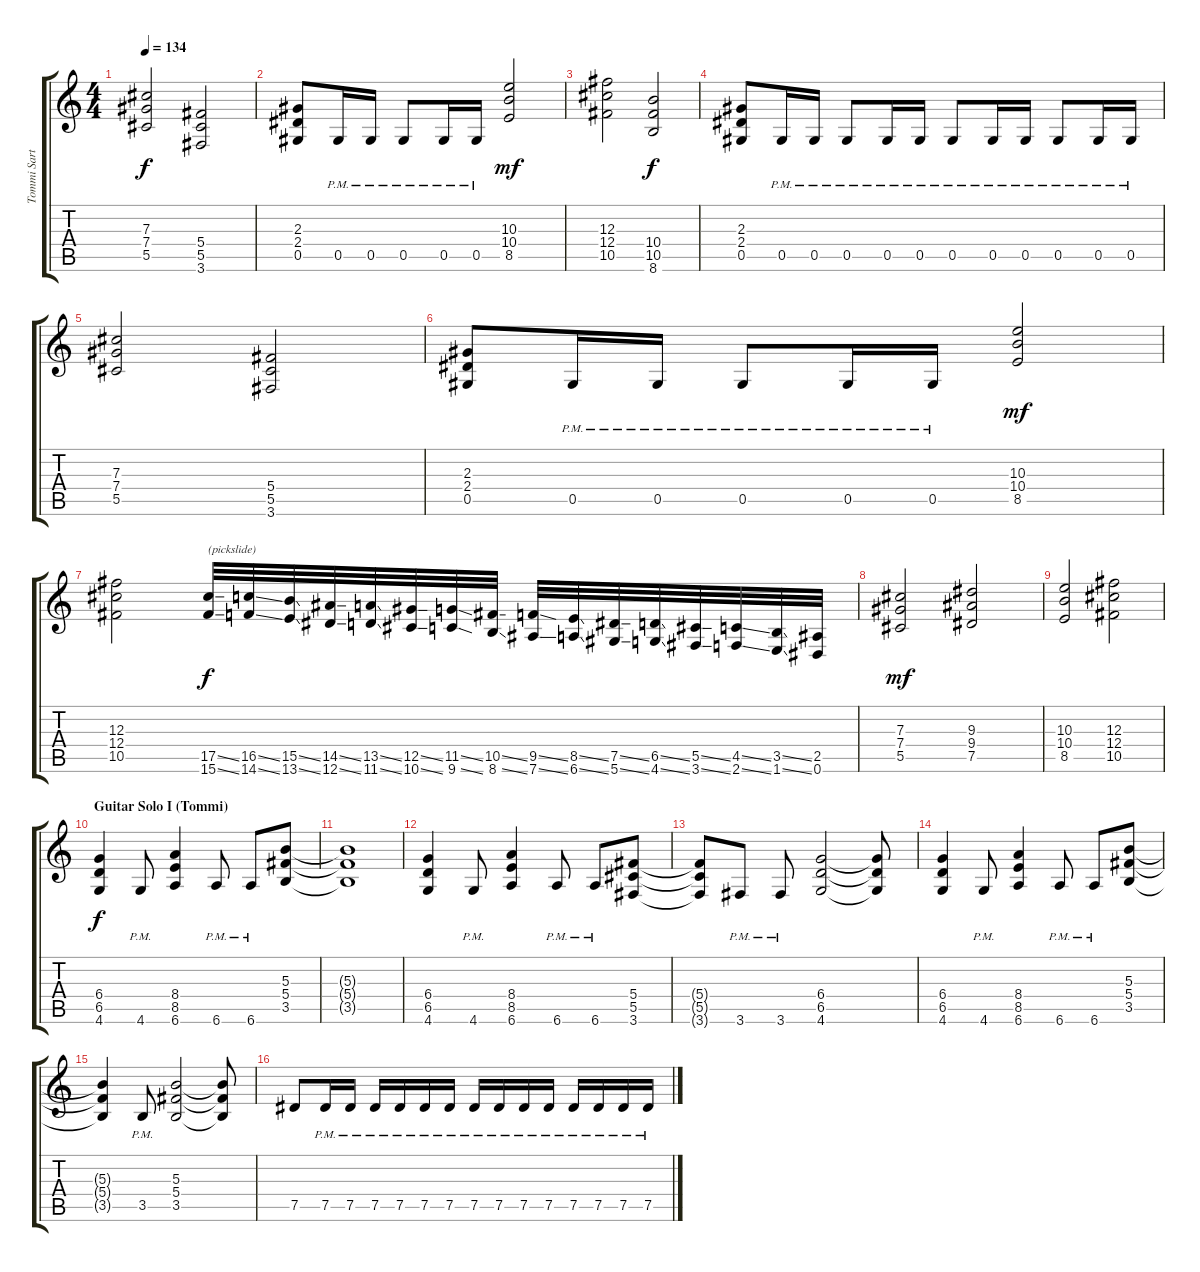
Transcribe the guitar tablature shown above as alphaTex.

\track ("Tommi Sartanen - Guitar I" "Tommi Sart") {instrument distortionguitar}
\staff {score tabs}
\tuning (Eb4 Bb3 Gb3 Db3 Ab2 Eb2) {hide}
\ts (4 4)
\tempo 134
\clef g2
\ks c
(7.3 7.4 5.5).2{dy f} (5.4 5.5 3.6).2 |
(2.3 2.4 0.5).8 0.5{pm}.16 0.5{pm}.16 0.5{pm}.8 0.5{pm}.16 0.5{pm}.16 (10.3 10.4 8.5).2{dy mf} |
(12.3 12.4 10.5).2 (10.4 10.5 8.6).2{dy f} |
(2.3 2.4 0.5).8 0.5{pm}.16 0.5{pm}.16 0.5{pm}.8 0.5{pm}.16 0.5{pm}.16 0.5{pm}.8 0.5{pm}.16 0.5{pm}.16 0.5{pm}.8 0.5{pm}.16 0.5{pm}.16 |
(7.3 7.4 5.5).2 (5.4 5.5 3.6).2 |
(2.3 2.4 0.5).8 0.5{pm}.16 0.5{pm}.16 0.5{pm}.8 0.5{pm}.16 0.5{pm}.16 (10.3 10.4 8.5).2{dy mf} |
(12.3 12.4 10.5).2 (17.5{ss} 15.6{ss}).32{txt "(pickslide)" dy f} (16.5{ss} 14.6{ss}).32 (15.5{ss} 13.6{ss}).32 (14.5{ss} 12.6{ss}).32 (13.5{ss} 11.6{ss}).32 (12.5{ss} 10.6{ss}).32 (11.5{ss} 9.6{ss}).32 (10.5{ss} 8.6{ss}).32 (9.5{ss} 7.6{ss}).32 (8.5{ss} 6.6{ss}).32 (7.5{ss} 5.6{ss}).32 (6.5{ss} 4.6{ss}).32 (5.5{ss} 3.6{ss}).32 (4.5{ss} 2.6{ss}).32 (3.5{ss} 1.6{ss}).32 (2.5 0.6).32 |
(7.3 7.4 5.5).2{dy mf} (9.3 9.4 7.5).2 |
(10.3 10.4 8.5).2 (12.3 12.4 10.5).2 |
\section ("" "Guitar Solo I (Tommi)")
(6.4 6.5 4.6).4{dy f} 4.6{pm}.8 (8.4 8.5 6.6).4 6.6{pm}.8 6.6{pm}.8 (5.3 5.4 3.5).8 |
(5.3{t} 5.4{t} 3.5{t}).1 |
(6.4 6.5 4.6).4 4.6{pm}.8 (8.4 8.5 6.6).4 6.6{pm}.8 6.6{pm}.8 (5.4 5.5 3.6).8 |
(5.4{t} 5.5{t} 3.6{t}).8 3.6{pm}.8 3.6{pm}.8 (6.4 6.5 4.6).2 (6.4{t} 6.5{t} 4.6{t}).8 |
(6.4 6.5 4.6).4 4.6{pm}.8 (8.4 8.5 6.6).4 6.6{pm}.8 6.6{pm}.8 (5.3 5.4 3.5).8 |
(5.3{t} 5.4{t} 3.5{t}).4 3.5{pm}.8 (5.3 5.4 3.5).2 (5.3{t} 5.4{t} 3.5{t}).8 |
7.5.8 7.5{pm}.16 7.5{pm}.16 7.5{pm}.16 7.5{pm}.16 7.5{pm}.16 7.5{pm}.16 7.5{pm}.16 7.5{pm}.16 7.5{pm}.16 7.5{pm}.16 7.5{pm}.16 7.5{pm}.16 7.5{pm}.16 7.5{pm}.16
